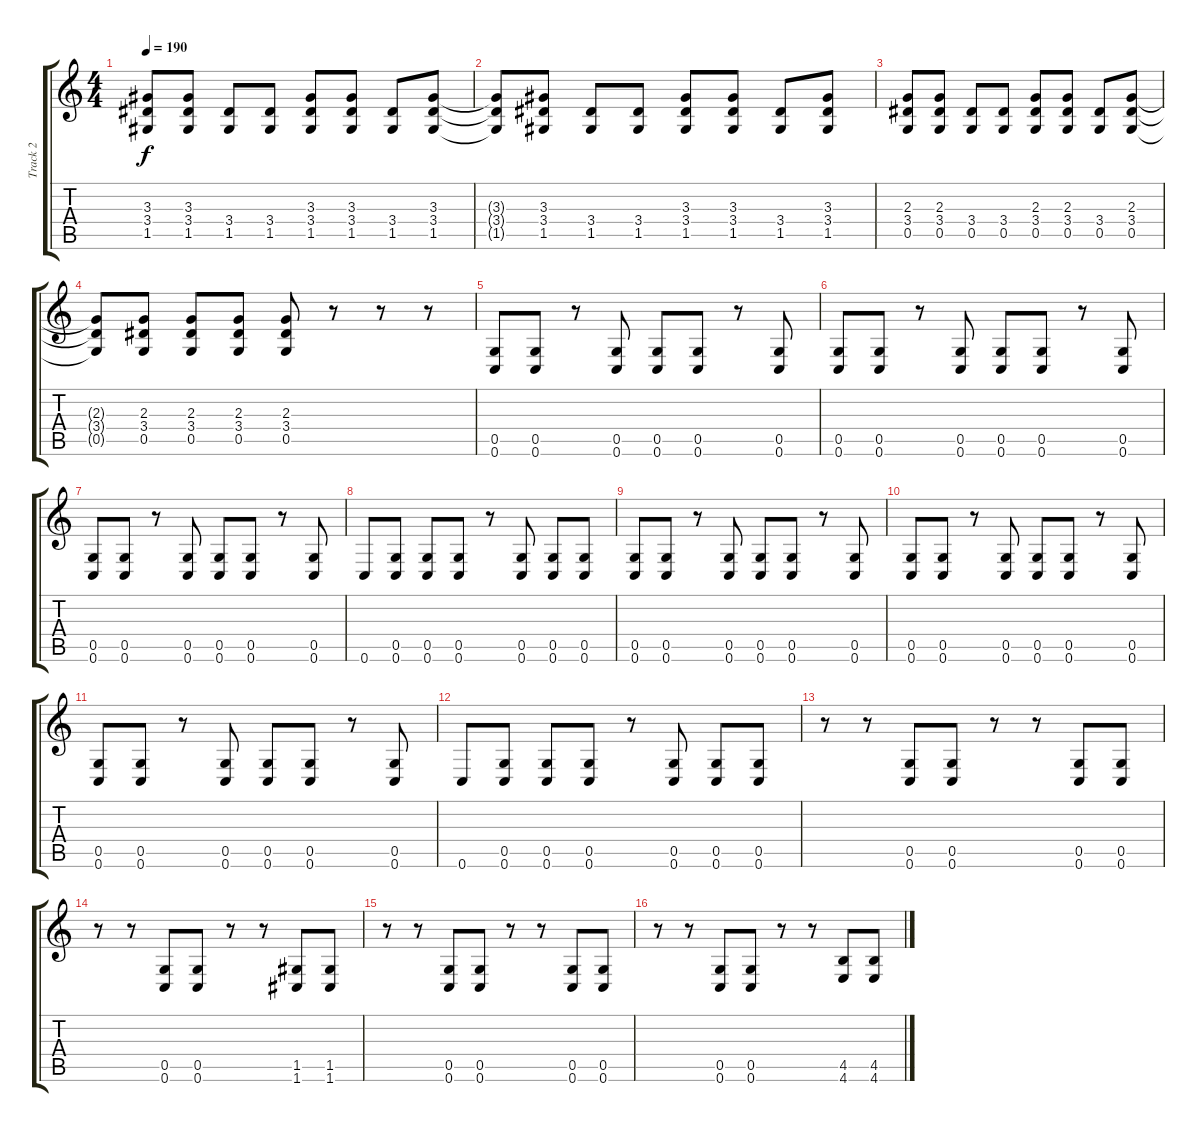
\track ("Track 2" "Track 2") {instrument distortionguitar}
\staff {score tabs}
\tuning (D4 A3 F3 C3 G2 C2) {hide}
\ts (4 4)
\tempo 190
\clef g2
\ks c
(3.3 3.4 1.5).8{dy f} (3.3 3.4 1.5).8 (3.4 1.5).8 (3.4 1.5).8 (3.3 3.4 1.5).8 (3.3 3.4 1.5).8 (3.4 1.5).8 (3.3 3.4 1.5).8 |
(3.3{t} 3.4{t} 1.5{t}).8 (3.3 3.4 1.5).8 (3.4 1.5).8 (3.4 1.5).8 (3.3 3.4 1.5).8 (3.3 3.4 1.5).8 (3.4 1.5).8 (3.3 3.4 1.5).8 |
(2.3 3.4 0.5).8 (2.3 3.4 0.5).8 (3.4 0.5).8 (3.4 0.5).8 (2.3 3.4 0.5).8 (2.3 3.4 0.5).8 (3.4 0.5).8 (2.3 3.4 0.5).8 |
(2.3{t} 3.4{t} 0.5{t}).8 (2.3 3.4 0.5).8 (2.3 3.4 0.5).8 (2.3 3.4 0.5).8 (2.3 3.4 0.5).8 r.8 r.8 r.8 |
(0.5 0.6).8 (0.5 0.6).8 r.8 (0.5 0.6).8 (0.5 0.6).8 (0.5 0.6).8 r.8 (0.5 0.6).8 |
(0.5 0.6).8 (0.5 0.6).8 r.8 (0.5 0.6).8 (0.5 0.6).8 (0.5 0.6).8 r.8 (0.5 0.6).8 |
(0.5 0.6).8 (0.5 0.6).8 r.8 (0.5 0.6).8 (0.5 0.6).8 (0.5 0.6).8 r.8 (0.5 0.6).8 |
0.6.8 (0.5 0.6).8 (0.5 0.6).8 (0.5 0.6).8 r.8 (0.5 0.6).8 (0.5 0.6).8 (0.5 0.6).8 |
(0.5 0.6).8 (0.5 0.6).8 r.8 (0.5 0.6).8 (0.5 0.6).8 (0.5 0.6).8 r.8 (0.5 0.6).8 |
(0.5 0.6).8 (0.5 0.6).8 r.8 (0.5 0.6).8 (0.5 0.6).8 (0.5 0.6).8 r.8 (0.5 0.6).8 |
(0.5 0.6).8 (0.5 0.6).8 r.8 (0.5 0.6).8 (0.5 0.6).8 (0.5 0.6).8 r.8 (0.5 0.6).8 |
0.6.8 (0.5 0.6).8 (0.5 0.6).8 (0.5 0.6).8 r.8 (0.5 0.6).8 (0.5 0.6).8 (0.5 0.6).8 |
r.8 r.8 (0.5 0.6).8 (0.5 0.6).8 r.8 r.8 (0.5 0.6).8 (0.5 0.6).8 |
r.8 r.8 (0.5 0.6).8 (0.5 0.6).8 r.8 r.8 (1.5 1.6).8 (1.5 1.6).8 |
r.8 r.8 (0.5 0.6).8 (0.5 0.6).8 r.8 r.8 (0.5 0.6).8 (0.5 0.6).8 |
r.8 r.8 (0.5 0.6).8 (0.5 0.6).8 r.8 r.8 (4.5 4.6).8 (4.5 4.6).8
